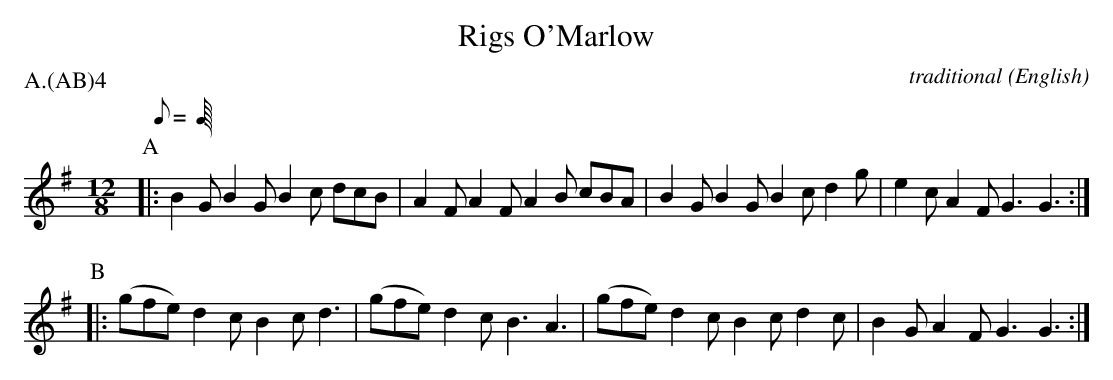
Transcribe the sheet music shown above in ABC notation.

X:1
T:Rigs O'Marlow
C:traditional
M:12/8
L:1/8
O:English
P:A.(AB)4
K:G major
Q:C3=132
P:A
|: B2G B2G B2c dcB | A2F A2F A2B cBA | B2G B2G B2c d2g | e2c A2F G3 G3 :|
P:B
|: (gfe) d2c B2c d3 | (gfe) d2c B3 A3 | (gfe) d2c B2c d2c | B2G A2F G3 G3 :|
